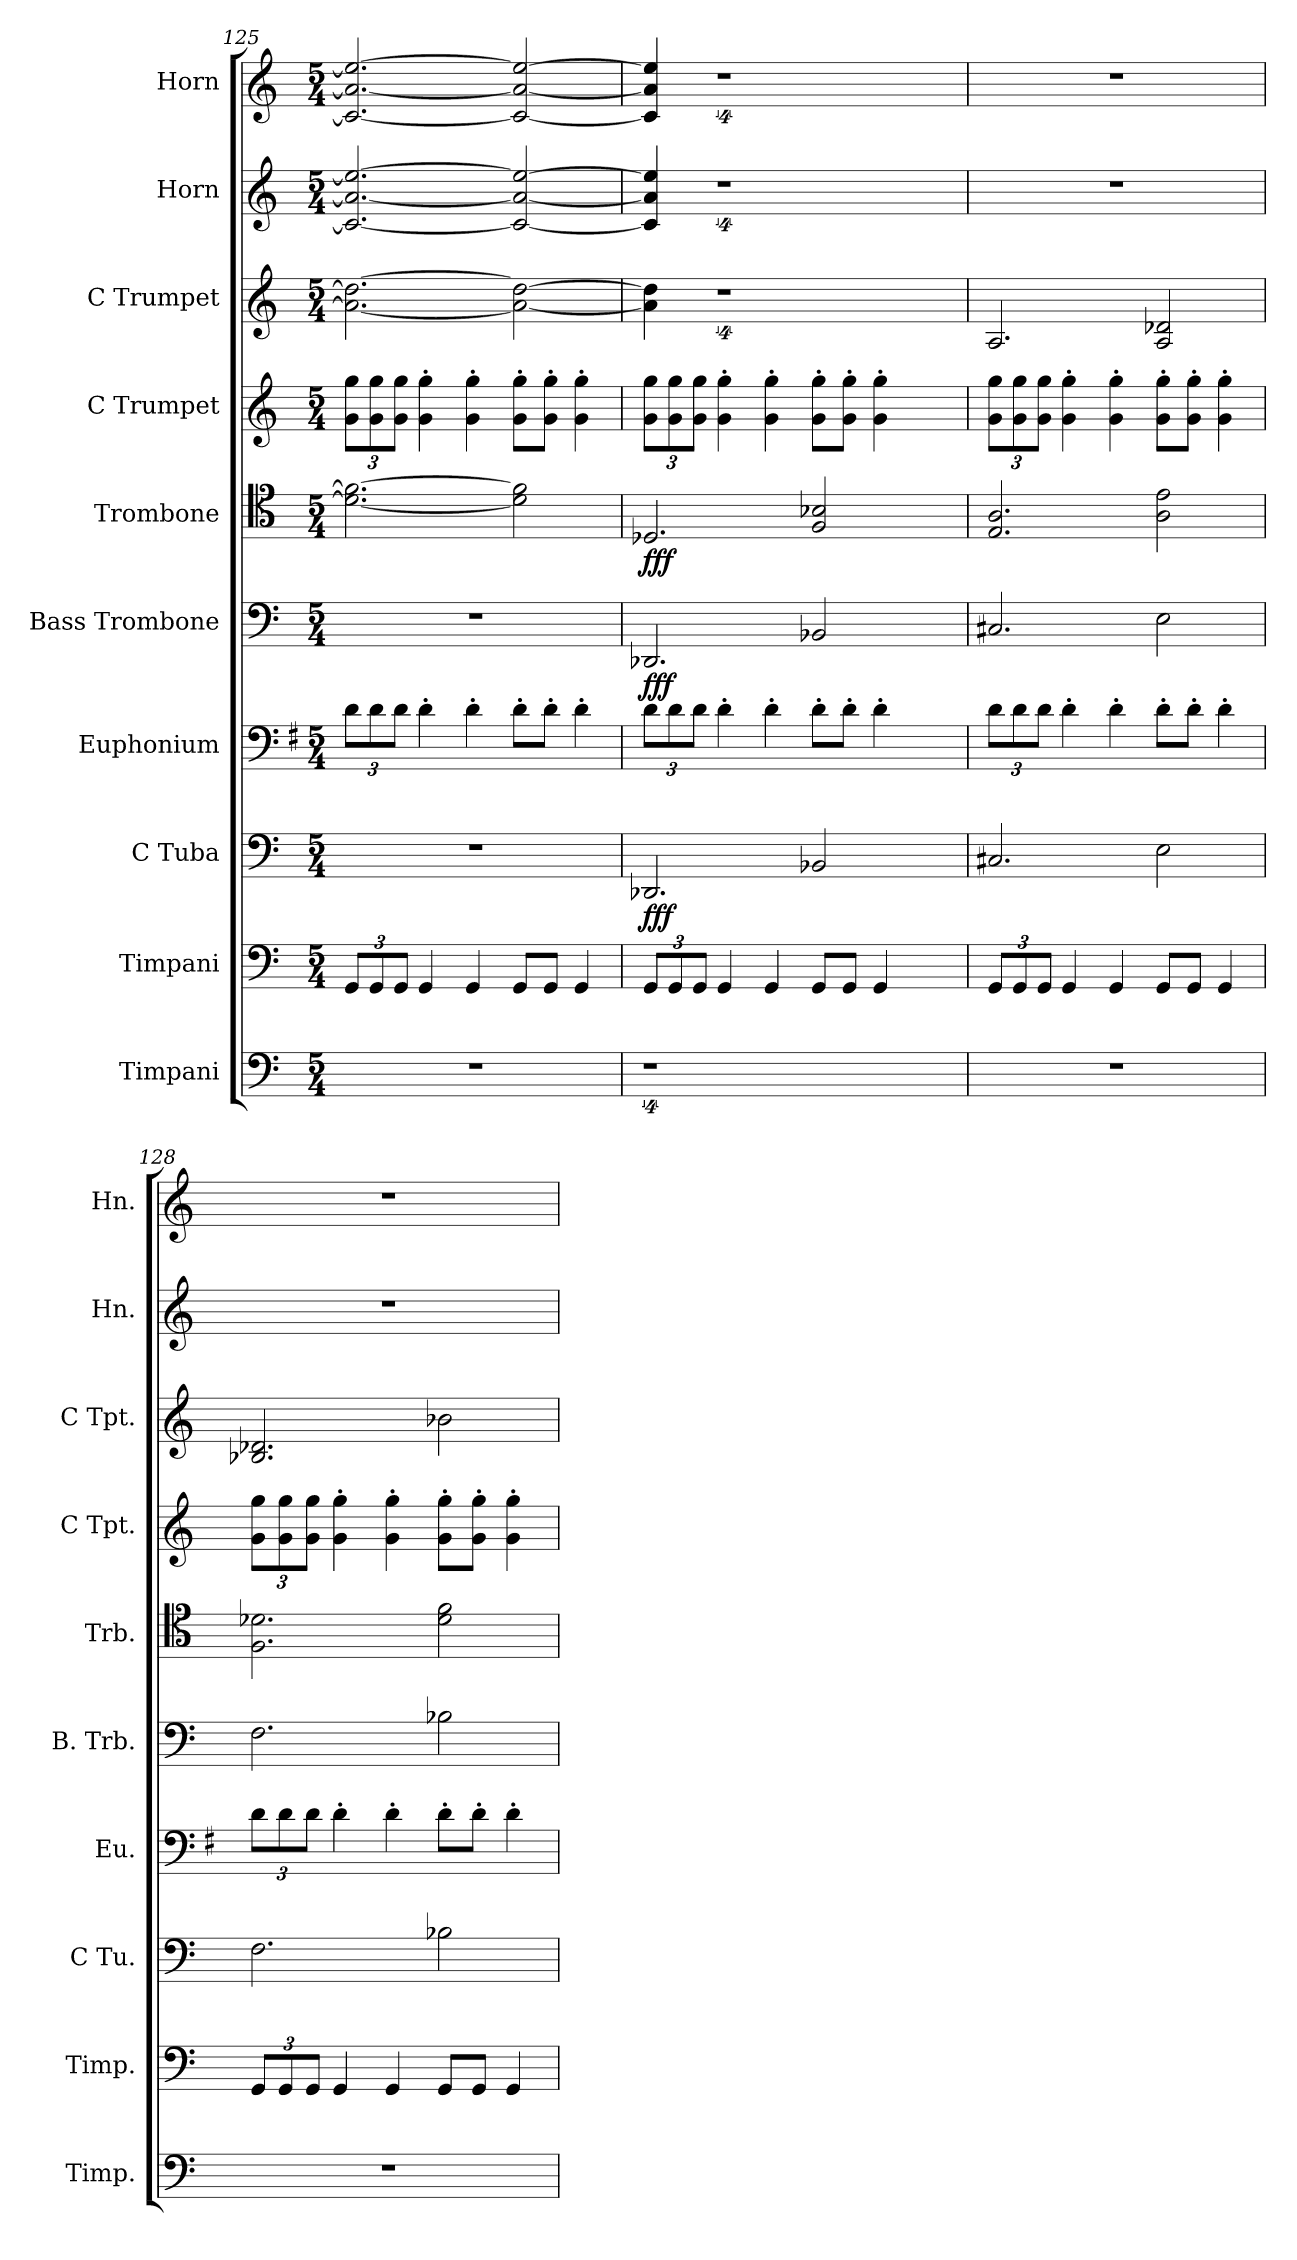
**kern	**kern	**kern	**dynam	**kern	**kern	**dynam	**kern	**dynam	**kern	**kern	**kern	**kern
*part10	*part9	*part8	*part8	*part7	*part6	*part6	*part5	*part5	*part4	*part3	*part2	*part1
*staff10	*staff9	*staff8	*staff8	*staff7	*staff6	*staff6	*staff5	*staff5	*staff4	*staff3	*staff2	*staff1
*I"Timpani	*I"Timpani	*I"C Tuba	*	*I"Euphonium	*I"Bass Trombone	*	*I"Trombone	*	*I"C Trumpet	*I"C Trumpet	*I"Horn	*I"Horn
*I'Timp.	*I'Timp.	*I'C Tu.	*	*I'Eu.	*I'B. Trb.	*	*I'Trb.	*	*I'C Tpt.	*I'C Tpt.	*I'Hn.	*I'Hn.
*clefF4	*clefF4	*clefF4	*	*clefF4	*clefF4	*	*clefC4	*	*clefG2	*clefG2	*clefG2	*clefG2
*	*	*	*	*ITrd4c7	*	*	*	*	*	*	*ITrd4c7	*ITrd4c7
*k[]	*k[]	*k[]	*	*k[]	*k[]	*	*k[]	*	*k[]	*k[]	*k[b-]	*k[b-]
*C:	*C:	*C:	*	*C:	*C:	*	*C:	*	*C:	*C:	*F:	*F:
*M5/4	*M5/4	*M5/4	*	*M5/4	*M5/4	*	*M5/4	*	*M5/4	*M5/4	*M5/4	*M5/4
*	*Xbrackettup	*	*	*Xbrackettup	*	*	*	*	*Xbrackettup	*	*	*
=125	=125	=125	=125	=125	=125	=125	=125	=125	=125	=125	=125	=125
4%5r	12GG/L	4%5r	.	12G\L	4%5r	.	2.d-\_ 2.f\_	.	12g\ 12gg\L	2.a-\_ 2.dd-\_	2.F/_ 2.d-/_ 2.a-/_	2.F/_ 2.d-/_ 2.a-/_
.	12GG/	.	.	12G\	.	.	.	.	12g\ 12gg\	.	.	.
.	12GG/J	.	.	12G\J	.	.	.	.	12g\ 12gg\J	.	.	.
.	4GG/	.	.	4G'\	.	.	.	.	4g\' 4gg\'	.	.	.
.	4GG/	.	.	4G'\	.	.	.	.	4g\' 4gg\'	.	.	.
.	8GG/L	.	.	8G'\L	.	.	2d-\] 2f\]	.	8g\' 8gg\'L	2a-\_ 2dd-\_	2F/_ 2d-/_ 2a-/_	2F/_ 2d-/_ 2a-/_
.	8GG/J	.	.	8G'\J	.	.	.	.	8g\' 8gg\'J	.	.	.
.	4GG/	.	.	4G'\	.	.	.	.	4g\' 4gg\'	.	.	.
!!LO:PB:g=z
=126	=126	=126	=126	=126	=126	=126	=126	=126	=126	=126	=126	=126
!	!	!	!LO:DY:b	!	!	!LO:DY:b	!	!LO:DY:b	!	!	!	!
4%5r	12GG/L	2.DD-X/	fff	12G\L	2.DD-X/	fff	2.D-X/	fff	12g\ 12gg\L	4a-\] 4dd-\]	4F/] 4d-/] 4a-/]	4F/] 4d-/] 4a-/]
.	12GG/	.	.	12G\	.	.	.	.	12g\ 12gg\	.	.	.
.	12GG/J	.	.	12G\J	.	.	.	.	12g\ 12gg\J	.	.	.
.	4GG/	.	.	4G'\	.	.	.	.	4g\' 4gg\'	4%5r	4%5r	4%5r
.	4GG/	.	.	4G'\	.	.	.	.	4g\' 4gg\'	.	.	.
.	8GG/L	2BB-X/	.	8G'\L	2BB-X/	.	2F/ 2B-X/	.	8g\' 8gg\'L	.	.	.
.	8GG/J	.	.	8G'\J	.	.	.	.	8g\' 8gg\'J	.	.	.
.	4GG/	.	.	4G'\	.	.	.	.	4g\' 4gg\'	.	.	.
4ryy	4ryy	4ryy	.	4ryy	4ryy	.	4ryy	.	4ryy	.	.	.
=127	=127	=127	=127	=127	=127	=127	=127	=127	=127	=127	=127	=127
4%5r	12GG/L	2.C#X/	.	12G\L	2.C#X/	.	2.E/ 2.A/	.	12g\ 12gg\L	2.A/	4%5r	4%5r
.	12GG/	.	.	12G\	.	.	.	.	12g\ 12gg\	.	.	.
.	12GG/J	.	.	12G\J	.	.	.	.	12g\ 12gg\J	.	.	.
.	4GG/	.	.	4G'\	.	.	.	.	4g\' 4gg\'	.	.	.
.	4GG/	.	.	4G'\	.	.	.	.	4g\' 4gg\'	.	.	.
.	8GG/L	2E\	.	8G'\L	2E\	.	2A\ 2e\	.	8g\' 8gg\'L	2A/ 2d-X/	.	.
.	8GG/J	.	.	8G'\J	.	.	.	.	8g\' 8gg\'J	.	.	.
.	4GG/	.	.	4G'\	.	.	.	.	4g\' 4gg\'	.	.	.
=128	=128	=128	=128	=128	=128	=128	=128	=128	=128	=128	=128	=128
4%5r	12GG/L	2.F\	.	12G\L	2.F\	.	2.F\ 2.d-X\	.	12g\ 12gg\L	2.B-X/ 2.d-X/	4%5r	4%5r
.	12GG/	.	.	12G\	.	.	.	.	12g\ 12gg\	.	.	.
.	12GG/J	.	.	12G\J	.	.	.	.	12g\ 12gg\J	.	.	.
.	4GG/	.	.	4G'\	.	.	.	.	4g\' 4gg\'	.	.	.
.	4GG/	.	.	4G'\	.	.	.	.	4g\' 4gg\'	.	.	.
.	8GG/L	2B-X\	.	8G'\L	2B-X\	.	2d-\ 2f\	.	8g\' 8gg\'L	2b-X\	.	.
.	8GG/J	.	.	8G'\J	.	.	.	.	8g\' 8gg\'J	.	.	.
.	4GG/	.	.	4G'\	.	.	.	.	4g\' 4gg\'	.	.	.
=	=	=	=	=	=	=	=	=	=	=	=	=
*-	*-	*-	*-	*-	*-	*-	*-	*-	*-	*-	*-	*-
